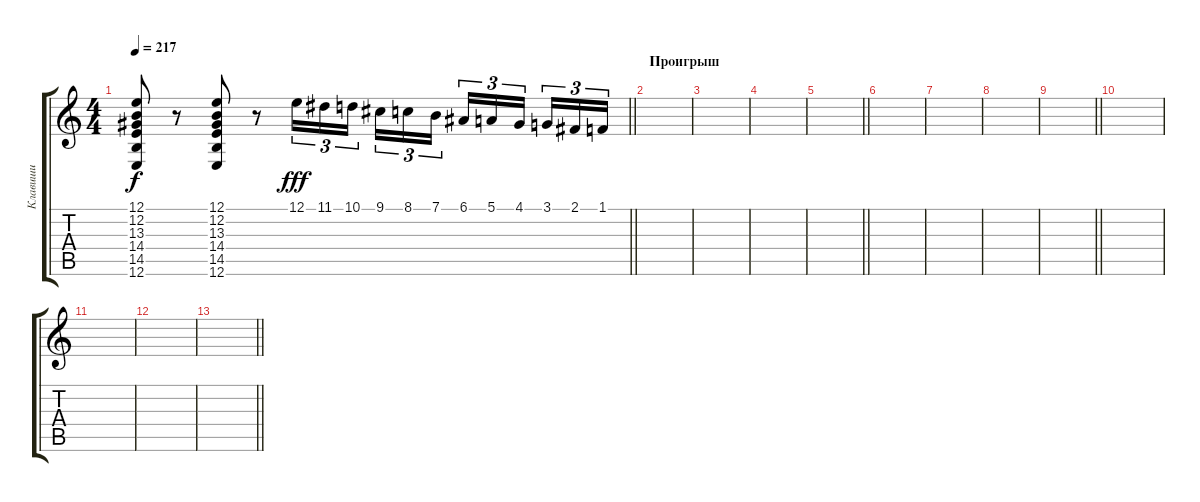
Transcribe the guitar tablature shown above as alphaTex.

\track ("Клавиши" "Клавиши") {instrument electricgrandpiano}
\staff {score tabs}
\tuning (E4 B3 G3 D3 A2 E2) {hide}
\ts (4 4)
\tempo 217
\clef g2
\barLineRight lightlight
\ks c
(12.1 12.2 13.3 14.4 14.5 12.6).8{dy f} r.8 (12.1 12.2 13.3 14.4 14.5 12.6).8 r.8 12.1.16{tu (3 2) dy fff} 11.1.16{tu (3 2)} 10.1.16{tu (3 2) beam splitsecondary} 9.1.16{tu (3 2)} 8.1.16{tu (3 2)} 7.1.16{tu (3 2)} 6.1.16{tu (3 2)} 5.1.16{tu (3 2)} 4.1.16{tu (3 2) beam splitsecondary} 3.1.16{tu (3 2)} 2.1.16{tu (3 2)} 1.1.16{tu (3 2)} |
\section ("" "Проигрыш")
|
|
|
\barLineRight lightlight
|
|
|
|
\barLineRight lightlight
|
|
|
|
\barLineRight lightlight
